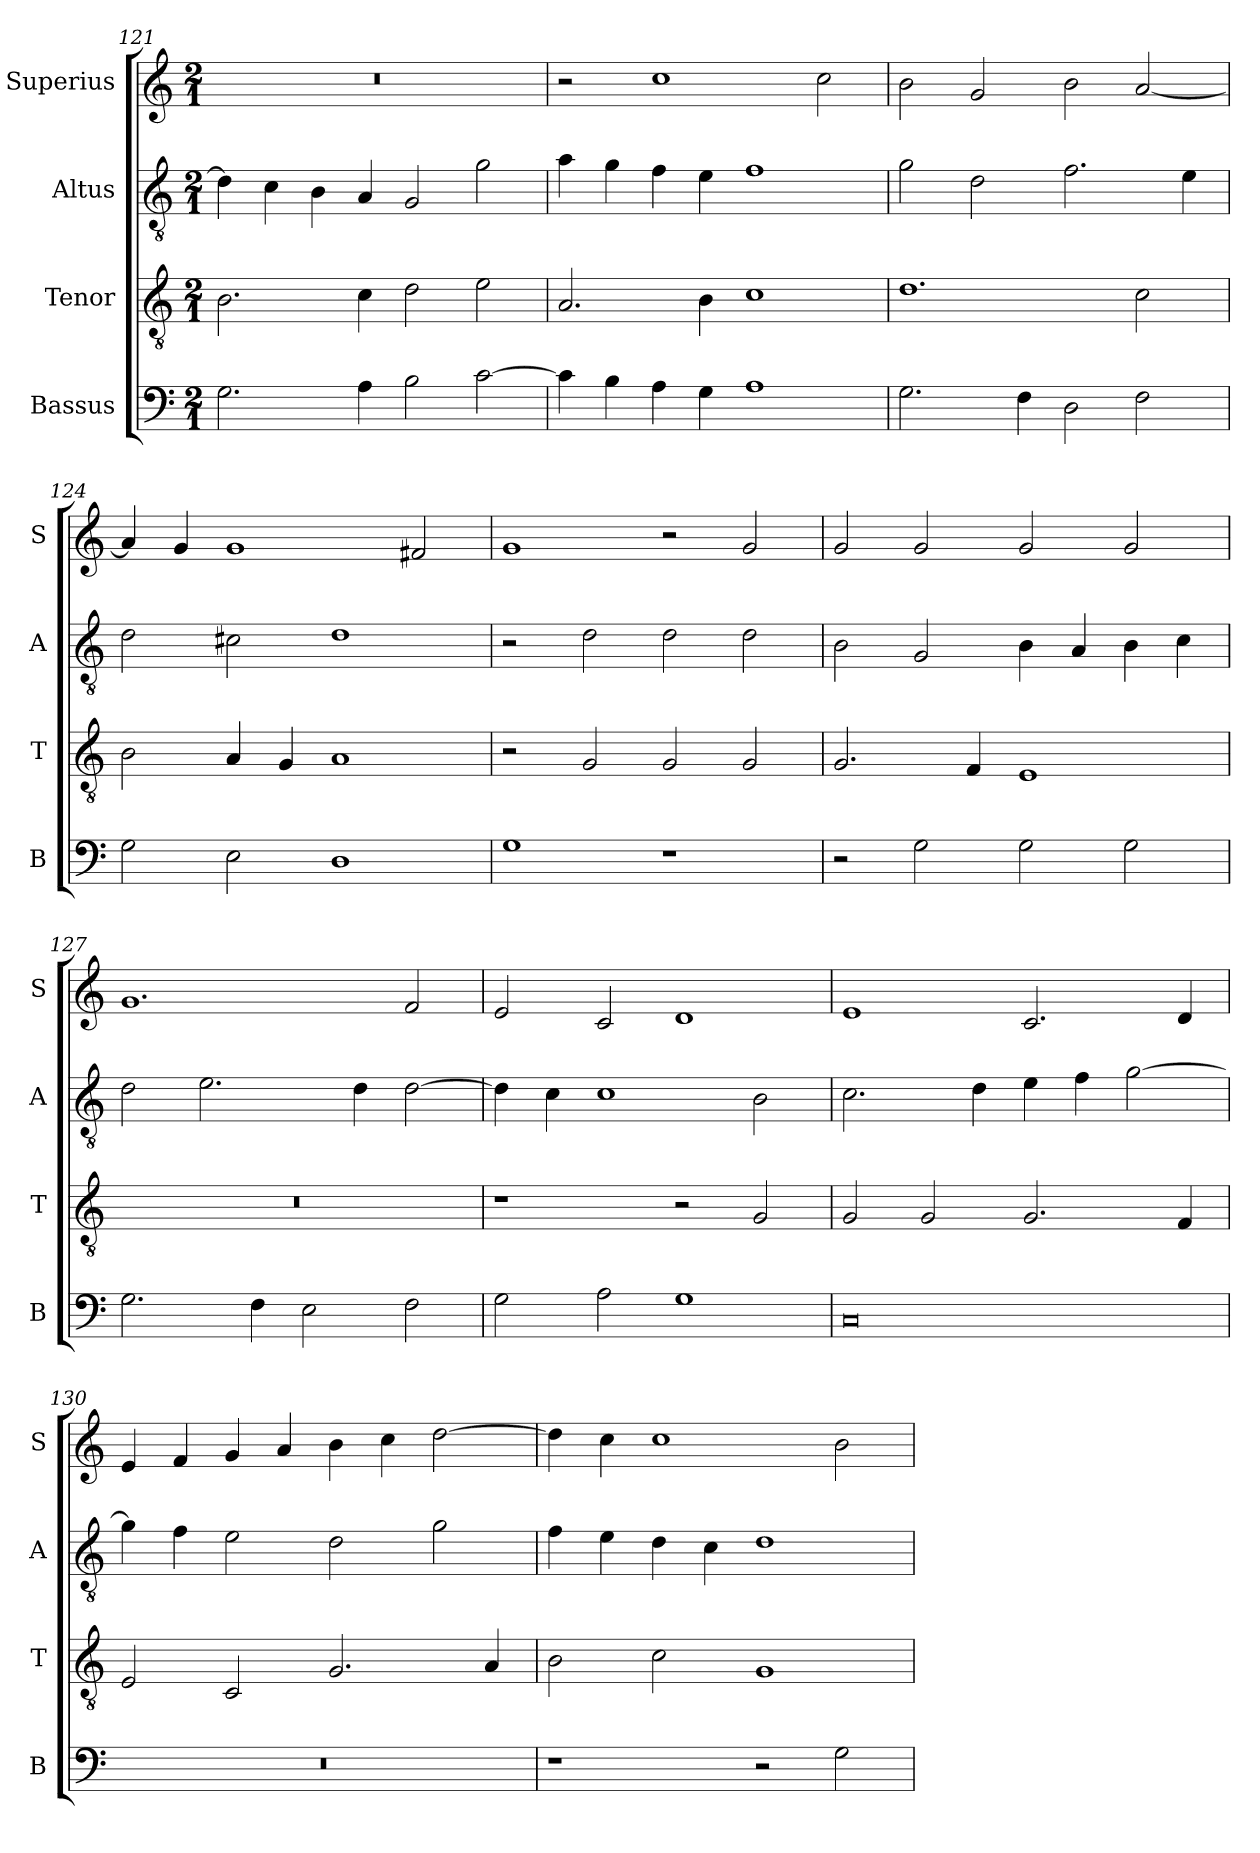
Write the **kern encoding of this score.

**kern	**kern	**kern	**kern
*part4	*part3	*part2	*part1
*staff4	*staff3	*staff2	*staff1
*I"Bassus	*I"Tenor	*I"Altus	*I"Superius
*I'B	*I'T	*I'A	*I'S
*clefF4	*clefGv2	*clefGv2	*clefG2
*k[]	*k[]	*k[]	*k[]
*C:	*C:	*C:	*C:
*M2/1	*M2/1	*M2/1	*M2/1
=121	=121	=121	=121
2.G	2.B	4d]	0r
.	.	4c	.
.	.	4B	.
4A	4c	4A	.
2B	2d	2G	.
[2c	2e	2g	.
=122	=122	=122	=122
4c]	2.A	4a	2r
4B	.	4g	.
4A	.	4f	1cc
4G	4B	4e	.
1A	1c	1f	.
.	.	.	2cc
=123	=123	=123	=123
2.G	1.d	2g	2b
.	.	2d	2g
4F	.	.	.
2D	.	2.f	2b
2F	2c	.	[2a
.	.	4e	.
=124	=124	=124	=124
2G	2B	2d	4a]
.	.	.	4g
2E	4A	2c#X	1g
.	4G	.	.
1D	1A	1d	.
.	.	.	2f#X
=125	=125	=125	=125
1G	2r	2r	1g
.	2G	2d	.
1r	2G	2d	2r
.	2G	2d	2g
=126	=126	=126	=126
2r	2.G	2B	2g
2G	.	2G	2g
.	4F	.	.
2G	1E	4B	2g
.	.	4A	.
2G	.	4B	2g
.	.	4c	.
=127	=127	=127	=127
2.G	0r	2d	1.g
.	.	2.e	.
4F	.	.	.
2E	.	.	.
.	.	4d	.
2F	.	[2d	2f
=128	=128	=128	=128
2G	1r	4d]	2e
.	.	4c	.
2A	.	1c	2c
1G	2r	.	1d
.	2G	2B	.
=129	=129	=129	=129
0C	2G	2.c	1e
.	2G	.	.
.	.	4d	.
.	2.G	4e	2.c
.	.	4f	.
.	.	[2g	.
.	4F	.	4d
=130	=130	=130	=130
0r	2E	4g]	4e
.	.	4f	4f
.	2C	2e	4g
.	.	.	4a
.	2.G	2d	4b
.	.	.	4cc
.	.	2g	[2dd
.	4A	.	.
=131	=131	=131	=131
1r	2B	4f	4dd]
.	.	4e	4cc
.	2c	4d	1cc
.	.	4c	.
2r	1G	1d	.
2G	.	.	2b
=	=	=	=
*-	*-	*-	*-
